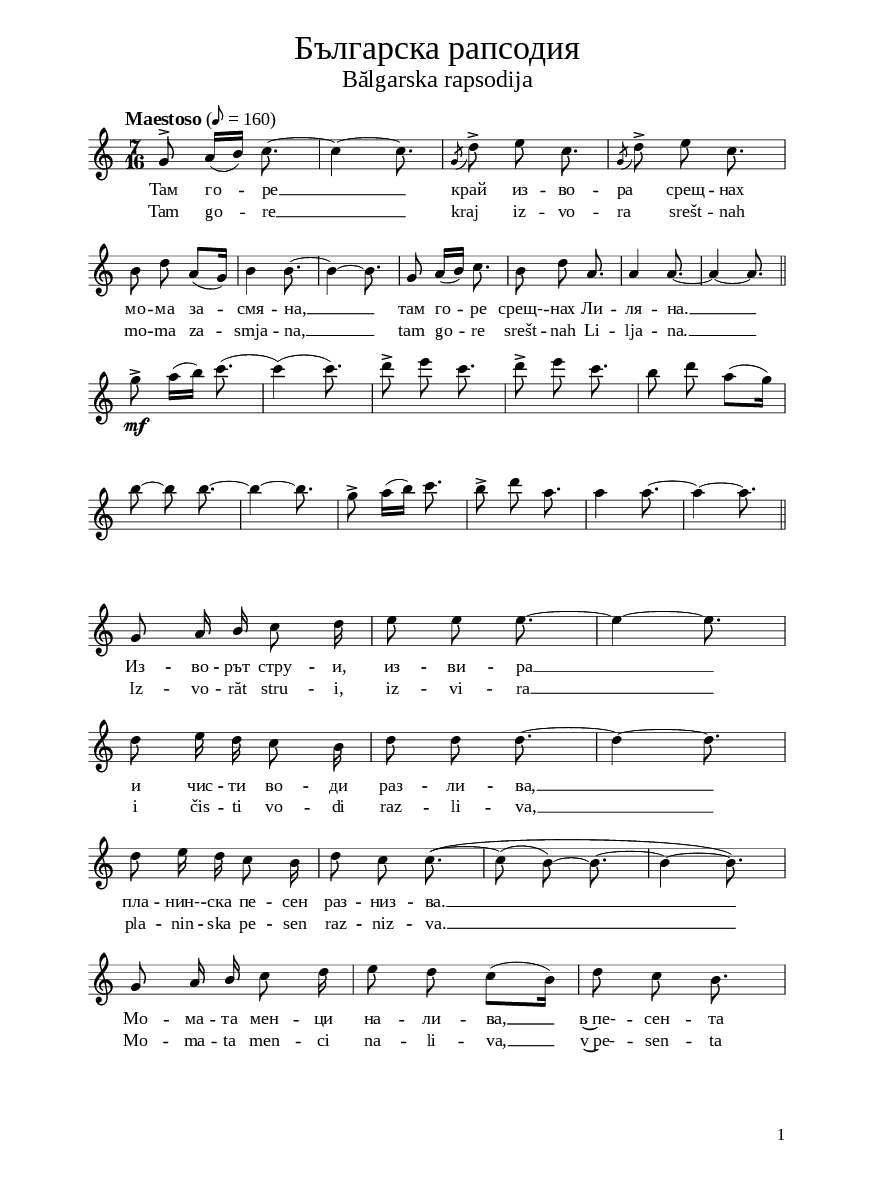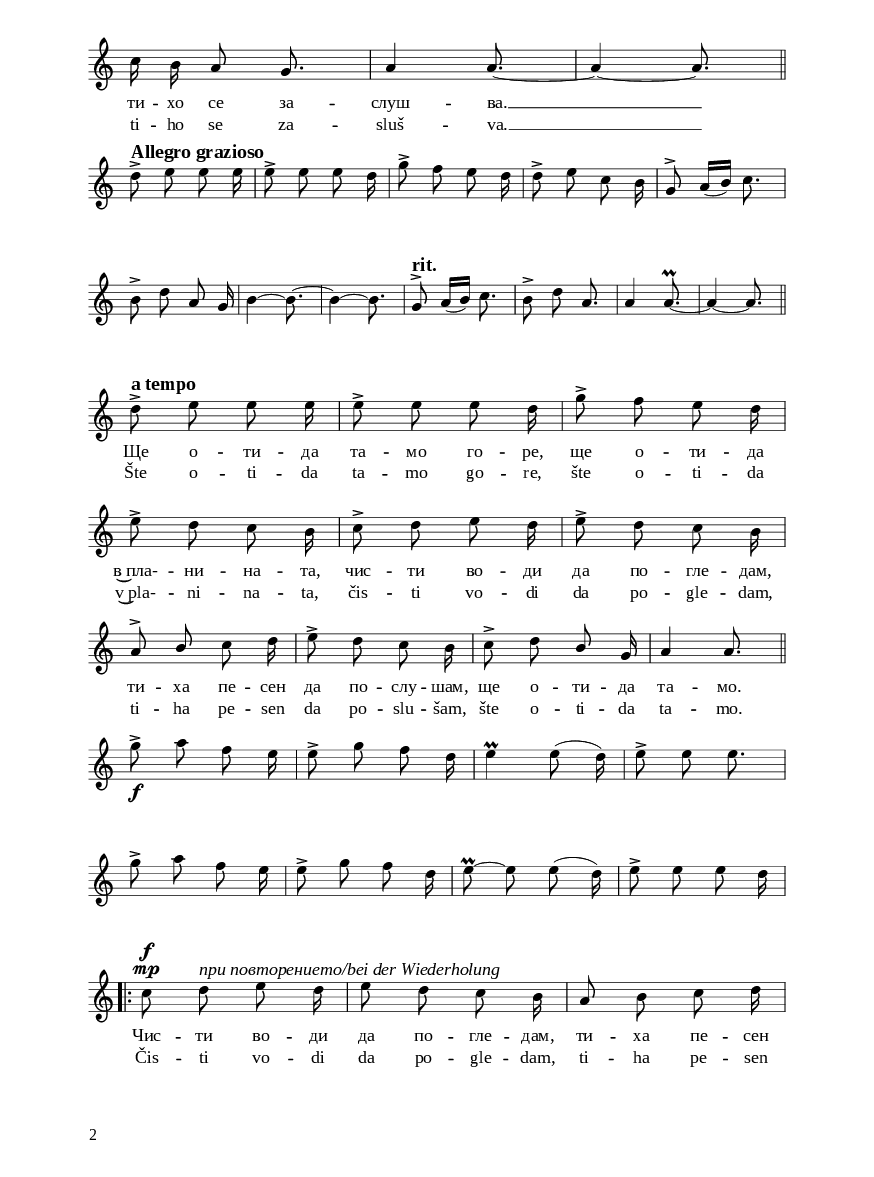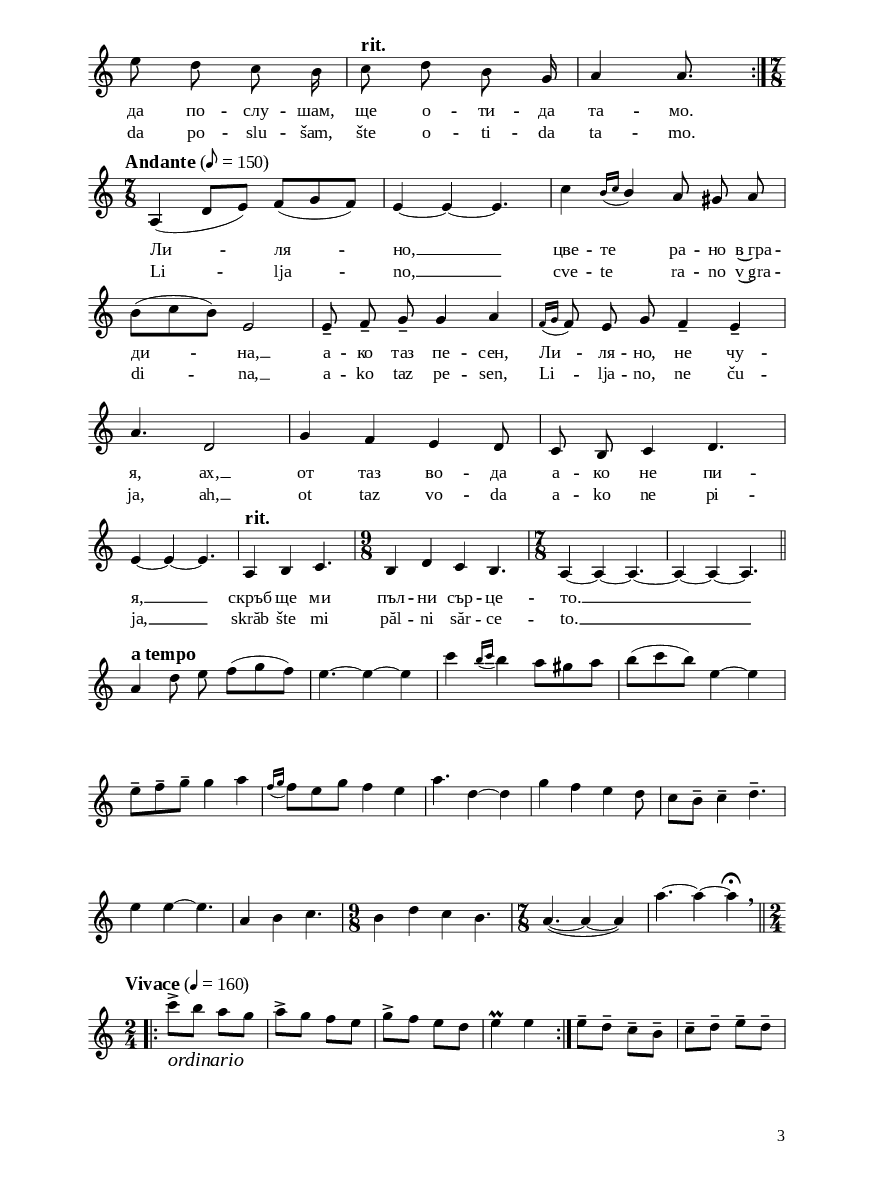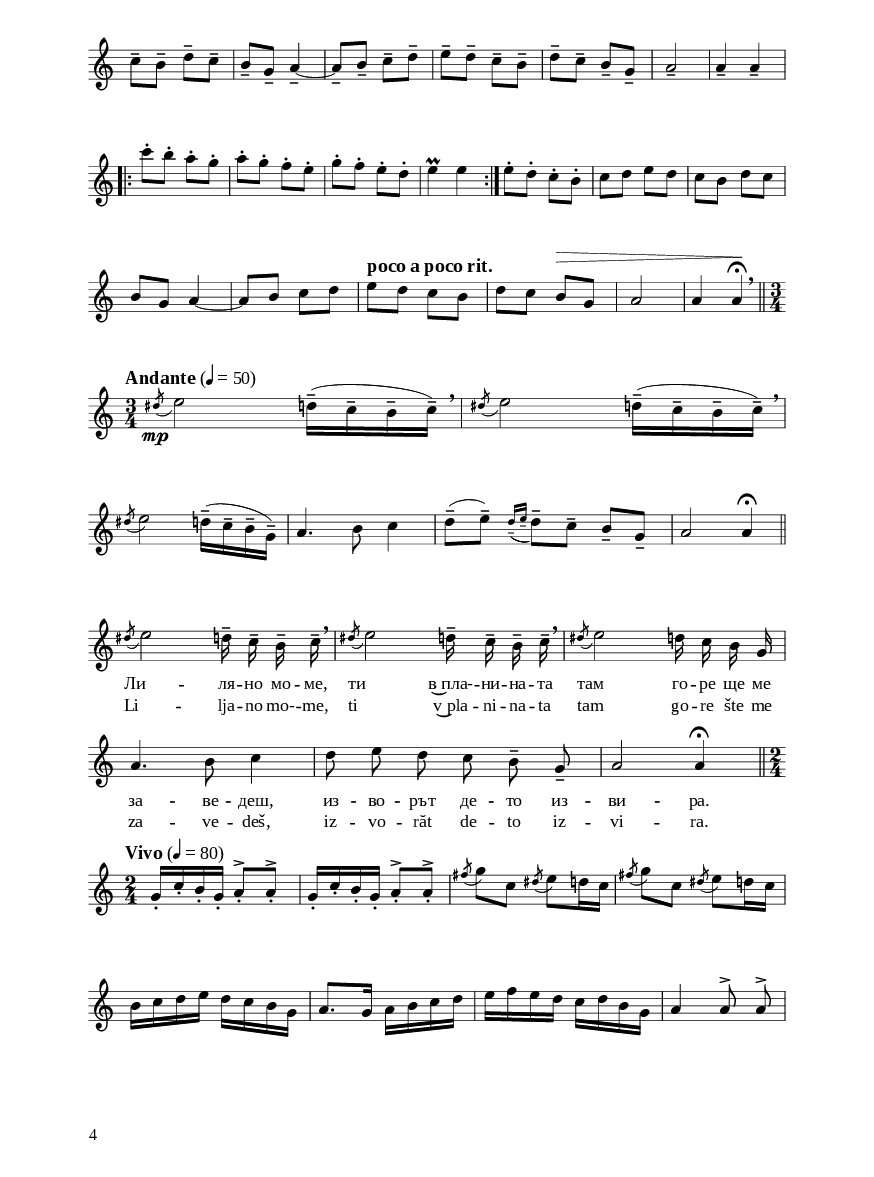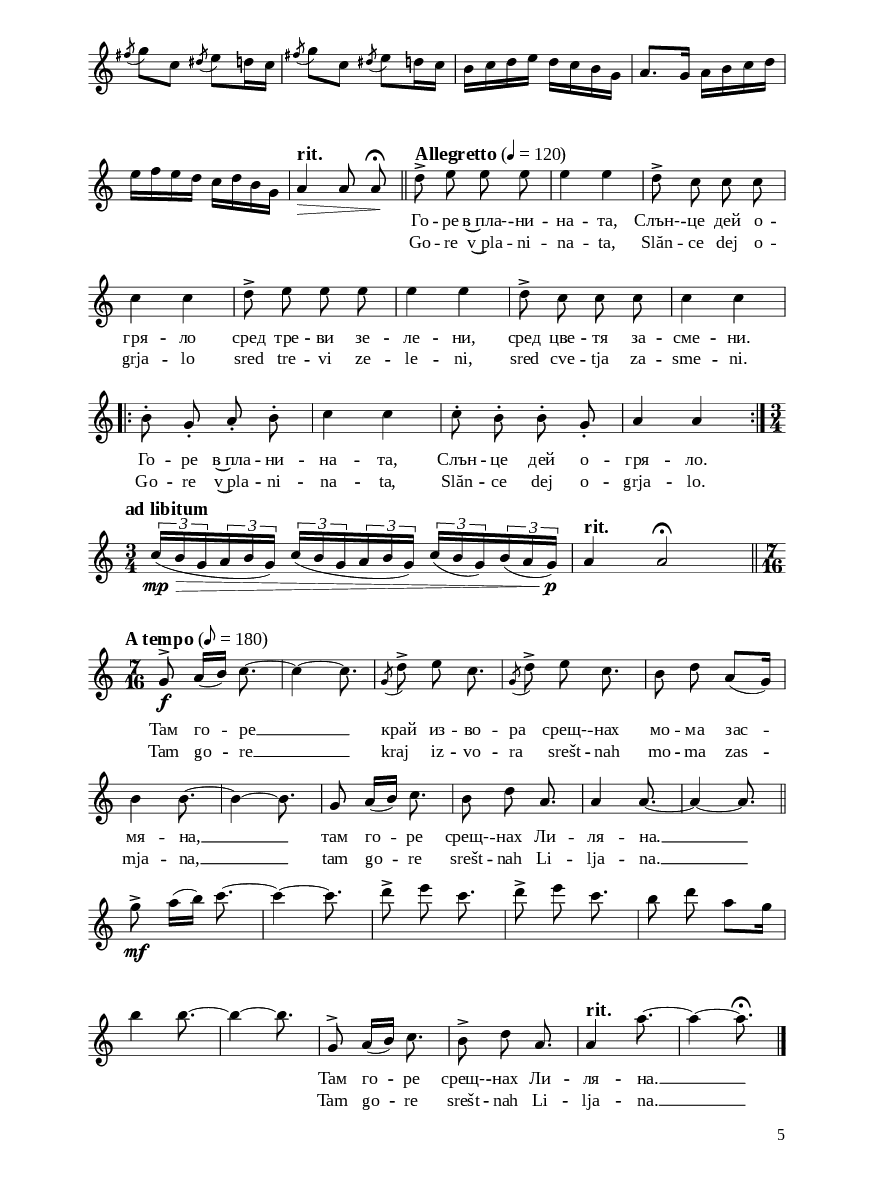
\version "2.24.3"

\include "include/globals.ily"

\bookpart {
  \label #'ref146
  \tocItem \markup "Българска рапсодия – Bălgarska rapsodija"
  \paper {
    print-all-headers = ##t
    print-page-number = ##t
    print-first-page-number = ##t

    % put page numbers on the bottom
    oddHeaderMarkup = \markup ""
    evenHeaderMarkup = \markup ""
    oddFooterMarkup = \markup
    \fill-line {
      ""
      \if \should-print-page-number \fromproperty #'page:page-number-string
    }
    evenFooterMarkup = \markup
    \fill-line {
      \if \should-print-page-number \fromproperty #'page:page-number-string
      ""
    }

    left-margin = 1.5\cm
    right-margin = 1.5\cm
    top-margin = 1.2\cm
    bottom-margin = 1.0\cm
    ragged-bottom = ##t % do not spread the staves to fill the whole vertical space

    % change distance between staves
    system-system-spacing =
    #'((basic-distance . 16)
       (minimum-distance . 8)
       (padding . 2)
       (stretchability . 12))
  }

  \header {
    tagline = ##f
  }
  \score {
    \include "include/score-layout.ily"

    \new Voice \relative c' {
      \clef treble
      \key c \major
      \time 7/16
      \tempoFunc "Maestoso" 8 "160"
      \autoBeamOff
      g'8^\accent a16([b]) c8. ~ | \noBreak
      c4 ~ c8. | \noBreak
      \acciaccatura {g8} d'^\accent e c8. | \noBreak
      \acciaccatura {g8} d'^\accent e c8. | \break
      b8 d a([g16]) | \noBreak

      b4 b8. ~| b4 ~ b8. | \noBreak
      g8 a16([b]) c8. | \noBreak
      b8 d a8. | \noBreak
      a4 a8. ~ | a4 ~ a8. | \bar "||" \break

      g'8\accent_\mf a16[(b)] c8.( | \noBreak
      c4)(c8.) | \noBreak
      d8\accent e c8. | \noBreak
      d8\accent e c8. | \noBreak
      b8 d a([g16]) | \break
      b8 ~ b8 b8. ~ | \noBreak
      b4 ~ b8. | \noBreak
      g8 \accent a16 ([b]) c8. | \noBreak
      b8\accent d a8. | \noBreak
      a4 a8. ~ | \noBreak
      a4 ~ a8. | \bar "||" \break

      g,8 a16 \stemUp b \stemNeutral c8 d16 | \noBreak
      e8 e e8. ~ | \noBreak
      e4 ~ e8. | \break
      d8 e16 d16 c8 b16 | \noBreak
      d8 d d8. ~ | \noBreak

      d4 ~ d8. | \break

      d8 e16 d16 c8 b16 | \noBreak
      d8 c8  c8. ~ \( |\noBreak
      c8 ( b) ~ b8. ~ | \noBreak
      b4 ~ b8. \) | \break
      g8 a16 \stemUp b \stemNeutral c8 d16 | \noBreak
      e8 d c8([b16]) | \noBreak

      d8 c b8. | \break
      c16 b a8 g8. | \noBreak
      a4 a8. ~| \noBreak
      a4 ~ a8. | \bar "||" \break
      \tempo "Allegro grazioso" d8^\accent e e e16 | \noBreak
      e8^\accent e e d16 | \noBreak

      g8^\accent f e d16 | \noBreak
      d8^\accent e c b16 | \noBreak
      g8^\accent a16([b]) c8. | \break
      b8^\accent d a g16 | \noBreak
      b4~ b8. ~ | \noBreak
      b4 ~ b8. | \noBreak
      \tempo "rit." g8^\accent a16([b]) c8. | \noBreak

      b8^\accent d a8. | \noBreak
      a4 a8.\prall ~ | \noBreak
      a4 ~ a8. | \bar "||" \break
      \tempo "a tempo" d8\accent e e e16 | \noBreak
      e8\accent e e d16 | \noBreak
      g8\accent f e d16 | \break

      e8\accent d c b16 | \noBreak
      c8\accent d e d16 | \noBreak
      e8\accent d c b16 | \break
      a8^\accent \stemUp b \stemNeutral c d16 | \noBreak

      e8\accent d c b16 | \noBreak
      c8\accent d \stemUp b \stemNeutral g16 | \noBreak
      a4 a8. | \bar "||"  \break
      g'8\f^\accent a f e16 | \noBreak
      e8^\accent g f d16 | \noBreak

      e4 \prall e8 (d16) | \noBreak
      e8^\accent e e8. | \break
      g8^\accent a f e16 | \noBreak
      e8^\accent g f d16 | \noBreak
      e8\prall~ e8 e8 (d16) | \noBreak
      e8^\accent e e d16  |  \break

      \bar ".|:-|"
      c8 ^\markup{ \dynamic f } ^\mp d^\markup{ \large \italic{при повторението/bei der Wiederholung} } e d16 | \noBreak
      e8 d c b16 | \noBreak
      a8 b c d16 | \break
      e8 d c b16 | \noBreak
      \tempo "rit." c8 d b g16 | \noBreak
      a4 a8. | \break \bar ":|."

      \time 7/8  \tempoFunc "Andante" 8 "150" a,4 (d8[e]) f8([ g f]) | e4 ~ e4 ~ e4. | \noBreak

      c'4 \acciaccatura{ b16[c] } \stemUp b4 \stemNeutral a8 gis a8 | \break b8([c b])  e,2 |

      e8\tenuto f\tenuto g\tenuto  g4 a4 |  \noBreak

      \acciaccatura {f16[g]}  f8 e g  f4\tenuto e4\tenuto | \break
      a4. d,2 | g4 f e d8 |   c b c4 d4. | \break e4 ~ e4 ~ e4. | \noBreak

      \tempo "rit." a,4 b c4. | \time 9/8 b4 d c b4. | \noBreak
      \time 7/8
      a4 ~ a4 ~ a4. ~ | a4 ~ a4 ~ a4. | \bar "||"  \break
      \tempo "a tempo" a'4  d8 e  f([ g f]) | e4. ~ e4 ~ e4 |  \noBreak

      c'4 \acciaccatura{ b16[c] } b4 a8 [gis  a] | b8 ( [c8 b]) e,4 ~ e4 | \break


      e8\tenuto[f\tenuto g\tenuto] g4 a4 | \noBreak
      \acciaccatura { f16[g] } f8[e g] f4 e | \noBreak

      a4. d,4 ~ d4 | \noBreak
      g4 f e d8 | \noBreak

      c [b\tenuto] c4\tenuto d4.\tenuto| \break e4 e4 ~ e4. |
      a,4 b c4. | \time 9/8 b4 d c b4. | \noBreak
      \time 7/8 a4.~ ( a4 ~ a4) | a'4. ~ a4 ~ a4 \fermata \breathe | \bar "|" \time 2/4 \break    \bar ".|:-||"

      \tempoFunc "Vivace" 4 "160"  c8_\markup{ \huge \italic {ordinario} }\accent[b] a[g] | \noBreak
      a\accent[g] f[e] | \noBreak
      g\accent[f] e[d] | \noBreak
      e4\prall e | \noBreak \bar ":|."

      e8\tenuto[d]\tenuto c\tenuto[b]\tenuto | \noBreak
      c\tenuto[d]\tenuto e\tenuto[d]\tenuto | \break

      c\tenuto[b]\tenuto d\tenuto[c]\tenuto | \noBreak
      b\tenuto[g]\tenuto a4\tenuto~ | \noBreak
      a8\tenuto[b]\tenuto c\tenuto[d]\tenuto | \noBreak
      e\tenuto[d]\tenuto c\tenuto[b]\tenuto | \noBreak
      d\tenuto[c]\tenuto b\tenuto[g]\tenuto | \noBreak
      a2\tenuto | \noBreak
      a4\tenuto a\tenuto | \break \bar ".|:-|"


      c'8\staccato[b]\staccato a\staccato[g]\staccato | \noBreak
      a\staccato[g]\staccato f\staccato[e]\staccato | \noBreak
      g\staccato[f]\staccato e\staccato[d]\staccato | \noBreak
      e4\prall e | \noBreak  \bar ":|."

      e8\staccato[d]\staccato c\staccato[b]\staccato | \noBreak
      c[d] e[d] | \noBreak

      c[b] d[c] | \break
      b[g] a4~ | \noBreak
      a8[b] c[d] | \noBreak
      \tempo "poco a poco rit." e [d] c[b] | \noBreak
      d [c]  b^\>[g]  | \noBreak
      a2 | \noBreak
      a4 a \! \fermata \breathe | \bar "||" \time 3/4 \break

      \tempoFunc "Andante" 4 "50" \acciaccatura { dis8\mp } e2 d16\tenuto([c\tenuto b\tenuto c\tenuto]) \breathe | \noBreak
      \acciaccatura { dis8 } e2 d16\tenuto([c\tenuto  b\tenuto  c\tenuto]) \breathe | \break
      \acciaccatura { dis8 } e2 d16\tenuto([c\tenuto b\tenuto g\tenuto]) | \noBreak
      a4. b8 c4 \noBreak

      d8\tenuto([e\tenuto]) \acciaccatura { d16\tenuto([e\tenuto] } d8\tenuto)[c\tenuto] b\tenuto [g\tenuto] | \noBreak
      a2 a4 \fermata \bar "||" \break
      \acciaccatura { dis8 } e2 d16\tenuto c\tenuto b\tenuto c\tenuto \breathe | \noBreak
      \acciaccatura { dis8 } e2 d16\tenuto c\tenuto b\tenuto c\tenuto  \breathe | \noBreak

      \acciaccatura { dis8 } e2 d16 c b g | \break
      a4. b8 c4 | \noBreak
      d8 e d c b\tenuto g\tenuto | \noBreak
      a2 a4 \fermata | \noBreak \bar "||" \time 2/4 \break

      \tempoFunc "Vivo" 4 "80" g16_\staccato[c_\staccato b_\staccato g_\staccato] a8_\staccato ^\accent[a_\staccato ^\accent] | \noBreak
      g16_\staccato[c_\staccato b_\staccato g_\staccato] a8_\staccato^\accent[a_\staccato^\accent] | \noBreak
      \acciaccatura { fis'8 } g[c,] \acciaccatura { dis } e[d16 c] | \noBreak
      \acciaccatura { fis8 } g[c,] \acciaccatura { dis } e[d16 c] | \break

      b16[c d e] d[c b g] | \noBreak
      a8.[g16] a[b c d] | \noBreak
      e[f e d] c[d b g] | \noBreak
      a4 a8^\accent a^\accent \break

      \acciaccatura { fis'8 } g[c,] \acciaccatura { dis } e[d16 c] | \noBreak
      \acciaccatura { fis8 } g[c,] \acciaccatura { dis } e[d16 c] | \noBreak
      b[c d e] d[c b g] | \noBreak
      a8.[g16] a[b c d] | \break

      e[f e d] c[d b g] | \noBreak
      \tempo "rit." a4\>  a8 a \!  \fermata | \bar "||" \noBreak
      \tempoFunc "Allegretto" 4 "120" d^\accent e e e | \noBreak
      e4 e | \noBreak
      d8^\accent c c c | \break

      c4 c | \noBreak
      d8^\accent e e e | \noBreak
      e4 e | \noBreak
      d8^\accent c c c | \noBreak
      c4 c | \break \bar ".|:-|"
      b8^\staccato g_\staccato a_\staccato b^\staccato | \noBreak
      c4 c | \noBreak
      c8^\staccato b^\staccato b^\staccato g_\staccato | \noBreak
      a4 a |
      \time 3/4 \break \bar ":|."

      %\override TupletBracket.positions = #'(3 . 3)
      \tempo "ad libitum"
      \tuplet 3/2 8 { c16\>\mp([b g a b g]) c16([b g a b g]) c16([b g) b(a g\!\p])  } | \noBreak
      \tempo"rit." a4 a2 \fermata | \bar "||" \time 7/16 \break

      \tempoFunc "A tempo" 8 "180" g8\f^\accent a16([b]) c8.~ | \noBreak
      c4~ c8. | \noBreak
      \acciaccatura { g8 } d'^\accent e c8. | \noBreak
      \acciaccatura { g8 } d'^\accent e c8. | \noBreak
      b8 d a([g16]) | \break
      b4 b8. ~ | b4 ~ b8. |\noBreak
      g8 a16([b]) c8. | \noBreak
      b8 d a8. | \noBreak
      a4 a8. ~ | a4 ~ a8. \bar "||" \break
      g'8\mf\accent a16([b]) c8.~ | \noBreak
      c4~ c8. | \noBreak
      d8\accent e c8. | \noBreak
      d8\accent e c8. | \noBreak
      b8 d a[g16]| \break
      b4 b8. ~ | b4 ~ b8. | \noBreak
      g,8^\accent a16([b]) c8. | \noBreak
      b8^\accent d a8. \tempo "rit." | \noBreak
      a4 a'8. ~ | \noBreak
      a4 ~ a8. \fermata | \bar "|."
    }

    \addlyrics {
      Там го -- ре __ край из -- во -- ра срещ -- нах мо -- ма за --
      смя -- на, __ там го -- ре "срещ-" -- нах Ли -- ля -- на. __ ""
      \repeat unfold 21 { \skip 1 }
      Из -- во -- рът стру -- и, из -- ви -- ра __ и чис -- ти во -- ди раз -- ли -- ва, __
      пла -- "нин-" -- ска пе -- сен раз -- низ -- ва. __
      Mо -- ма -- та мен -- ци на -- ли -- ва, __
      "в~пе-" -- сен -- та ти -- хо се за -- слуш -- ва. __ ""
      \repeat unfold 31 { \skip 1  }
      Ще о -- ти -- да та -- мо го -- ре, ще о -- ти -- да
      "в~пла-" -- ни -- на -- та, чис -- ти во -- ди да по -- гле -- дам, ти -- ха пе -- сен
      да по -- слу -- шам, ще о -- ти -- да та -- мо.
      \repeat unfold 27 { \skip 2 }
      Чис -- ти во -- ди да по -- гле -- дам, ти -- ха пе -- сен да по -- слу -- шам,
      ще о -- ти -- да та -- мо. Ли -- ля -- но, __
      цве -- те ра -- но в~гра -- ди -- на, __ а -- ко таз пе -- сен,
      Ли -- ля -- но, не чу -- я, ах, __ от таз во -- да а -- ко не пи -- я, __
      скръб ще ми пъл -- ни сър -- це -- то. __ ""
      \repeat unfold 97 { \skip 1 }
      Ли -- ля -- но мо -- ме, ти "в~пла-" -- ни -- на -- та
      там го -- ре ще ме за -- ве -- деш, из -- во -- рът де -- то из -- ви -- ра.
      \repeat unfold 30 { \skip 1 }
      Го -- ре "в~пла-" -- ни -- на -- та, "Слън-" -- це дей о --
      гря -- ло сред тре -- ви зе -- ле -- ни, сред цве -- тя за -- сме -- ни.
      Го -- ре в~пла -- ни -- на -- та, Слън -- це дей о -- гря -- ло.
      \repeat unfold 5 { \skip 1 }
      Там го -- ре __ край из -- во -- ра "срещ-" -- нах мо -- ма зас -- мя -- на, __
      там го -- ре "срещ-" -- нах Ли -- ля -- на. __ ""
      \repeat unfold 13 { \skip 1 }
      Там го -- ре "срещ-" -- нах Ли -- ля -- на. __ ""
    }
    \addlyrics {
      Tam go -- re __ kraj iz -- vo -- ra srešt -- nah mo -- ma za --
      smja -- na, __ tam go -- re srešt -- nah Li -- lja -- na. __ ""
      \repeat unfold 21 { \skip 1 }
      Iz -- vo -- răt stru -- i, iz -- vi -- ra __ i čis -- ti vo -- di raz -- li -- va, __
      pla -- nin -- ska pe -- sen raz -- niz -- va. __
      Mo -- ma -- ta men -- ci na -- li -- va, __
      "v~pe-" -- sen -- ta ti -- ho se za -- sluš -- va. __ ""
      \repeat unfold 31 { \skip 1  }
      Šte o -- ti -- da ta -- mo go -- re, šte o -- ti -- da
      "v~pla-" -- ni -- na -- ta, čis -- ti vo -- di da po -- gle -- dam, ti -- ha pe -- sen
      da po -- slu -- šam, šte o -- ti -- da ta -- mo.
      \repeat unfold 27 { \skip 2 }
      Čis -- ti vo -- di da po -- gle -- dam, ti -- ha pe -- sen da po -- slu -- šam,
      šte o -- ti -- da ta -- mo. Li -- lja -- no, __
      cve -- te ra -- no v~gra -- di -- na, __ a -- ko taz pe -- sen,
      Li -- lja -- no, ne ču -- ja, ah, __ ot taz vo -- da a -- ko ne pi -- ja, __
      skrăb šte mi păl -- ni săr -- ce -- to. __ ""
      \repeat unfold 97 { \skip 1 }
      Li -- lja -- no "mo-" -- me, ti v~pla -- ni -- na -- ta
      tam go -- re šte me za -- ve -- deš, iz -- vo -- răt de -- to iz -- vi -- ra.
      \repeat unfold 30 { \skip 1 }
      Go -- re v~pla -- ni -- na -- ta, Slăn -- ce dej o --
      grja -- lo sred tre -- vi ze -- le -- ni, sred cve -- tja za -- sme -- ni.
      Go -- re v~pla -- ni -- na -- ta, Slăn -- ce dej o -- grja -- lo.
      \repeat unfold 5 { \skip 1 }
      Tam go -- re __ kraj iz -- vo -- ra srešt -- nah mo -- ma zas -- mja -- na, __
      tam go -- re srešt -- nah Li -- lja -- na. __ ""
      \repeat unfold 13 { \skip 1 }
      Tam go -- re srešt -- nah Li -- lja -- na. __ ""
    }

    \header {
      title = \titleFunc "Българска рапсодия" "Bălgarska rapsodija"
    }

    \midi{}

  } % score

  \pageBreak
  % include foreign translation(s) of the song
  \version "2.24.3"

\markup \fill-line { \fontsize #deTitleFontSize "Bulgarische Rapsodie" }
\markup \null
\markup \null
\markup \abs-fontsize #10 {
   \hspace #27
  \override #`(baseline-skip . ,deCoupletBaselineSkip)

  \column {

    \line { " "Dort oben bei der Quelle habe ich }

    \line { " "ein lächelndes Mädchen getroffen,}

    \line { " "dort oben habe ich Liljana getroffen.}

    \vspace #0.5

    \line { " "Die Quelle strömt und quillt}

    \line { " "und vergießt das reine Wasser}

    \line { " "und stimmt ein Berglied an.}

    \line { " "Das Mädchen füllt die Kupferkessel}

    \line { " "und lauscht dem Lied.}

     \vspace #0.5

    \line { " "Ich werde dort hinaufgehen,}

    \line { " "ich werde in die Berge gehen,}

    \line { " "damit ich dem reinen Wasser zuschaue }

    \line { " "und dem leisen Lied lausche,}

    \line { " "ich gehe dorthin.}
    \vspace #0.5

    \line { " "Damit ich dem reinen Wasser zuschaue,}

    \line { " "damit ich dem leisen Lied lausche,}

    \line { " " werde ich dorthin gehen.}

    \vspace #0.5

    \line { " "Oh, Liliana, frühe Blume im Garten,}

    \line { " "wenn ich dieses Lied, oh, Liliana, nicht höre, ah,}

    \line { " " wenn ich von diesem Wasser nicht trinke}

    \line { " "wird Gram mein Herz erfüllen.}

  \vspace #0.5

    \line { " "Oh, Liliana, Mädchen,}

    \line { " "du wirst mich dort hinauf ins Gebirge bringen,}

    \line { " "dorthin, wo die Quelle entspringt.}

     \vspace #0.5

    \line { " "Oben im Gebirge,}

    \line { " "wo die Sonne aufgeschienen hat,}

    \line { " "zwischen den grünen Gräsern,}

    \line { " "zwischen den lächelnden Blumen.}

    \line { " "Oben im Gebirge,}

    \line { " "wo die Sonne aufgeschienen hat.}
    \line { " "Oben im Gebirge,}

    \line { " "wo die Sonne aufgeschienen hat.}
   \vspace #0.5

    \line { " "Dort oben bei der Quelle }

    \line { " "traf ich ein lächelndes Mädchen,}

    \line { " "dort oben traf ich Liljana.}

  }
}


} % bookpart
